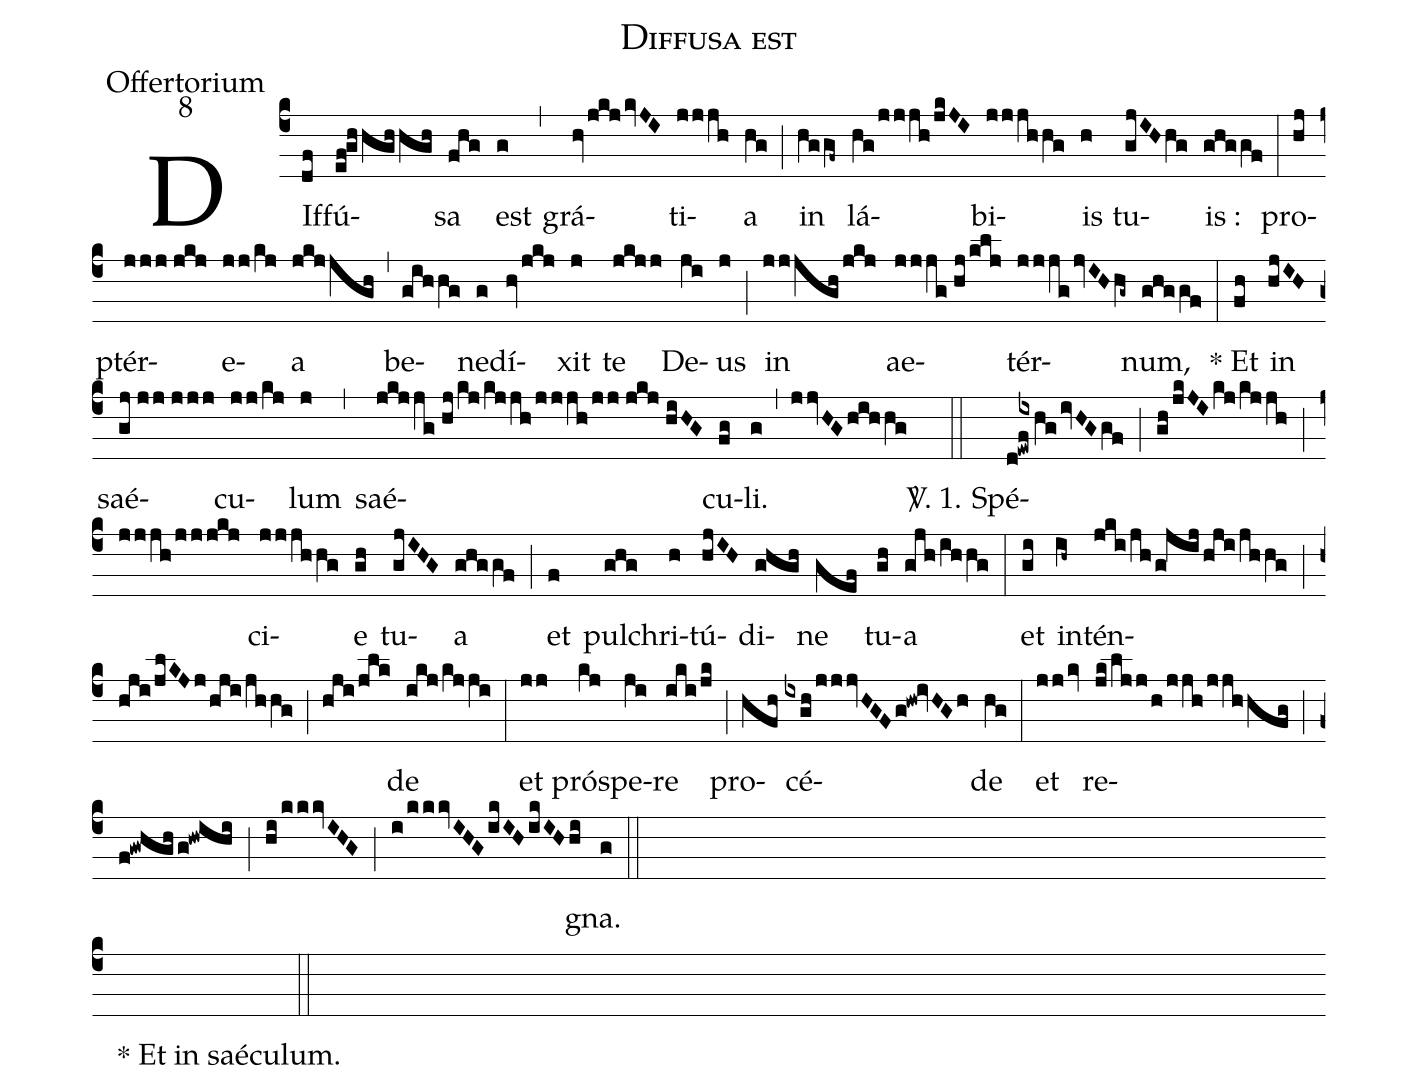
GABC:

name:Diffusa est;
office-part:Offertorium;
mode:8;
%%
(c4) DIf(df)fú(ef!ghhghhgh)sa(fhg) est(g) (,) grá(hvjkjkvJI)ti(jjjh)a(hg) (;) in(hggf~) lá(hg/jjjh/jkJI)bi(jjjhhg)is(h) tu(gjIHhg)is :(ghggf) (:) pro(hj)ptér(jjj//jkj)e(jj/kj)a(jkjjgh) (,) be(gihhg)ne(g)dí(hvjkj)xit(j) te(jkjj) De(ji)us(j) (;) in(jjjghjkj) ae(jjjg//hj/klj)tér(jjjgjvIHhg~)num,(ghggf) (:) * Et(fh) in(hjIH) saé(gj//jj//jjj)cu(jj/kj)lum(j) (,) saé(jkjjg//hj/kj/kjjh/jjjh/jj//jkj//hiHG)cu(fg)li.(g) (,) (jjvHGhihhg) (::)
<sp>V/</sp>. 1. Spé(d!ewf/[-2]ixhgivHGgf)(;)(gh/jkJIkj/kjjh)(;)(jjjh/jjjkj)ci(jjjhhg)e(gh) tu(gjIHG)a(ghggf) (;) et(f) pul(ghg)chri(h)tú(hjIH)di(ghgh)ne(gef) tu(gh)a(gjh/ihhg) (:) et(gi) in(ih~)tén(jki/jh/g!jij/hji/jhhg)(;)(hji/jlKJj/hji/jhhg)(;)(hji/jlk)de(ikj/kjji) (:) et(jj) pró(kj)spe(ji)re(iki/jk) (;) pro(hfh)cé(ixgh/jjjvHGFg!hw!ivHGh)de(hg) (:) et(jjkv) re(jk/!lj/!j/h/jjh/jjhhfg)(;)(f!gwhgh/g!hwihi)(;)(hi/kkkvIHG)(;)(i/kkkvIHGikIHikIHhi)gna.(g) (::) (Z-)
()* Et in saéculum.() (::)
